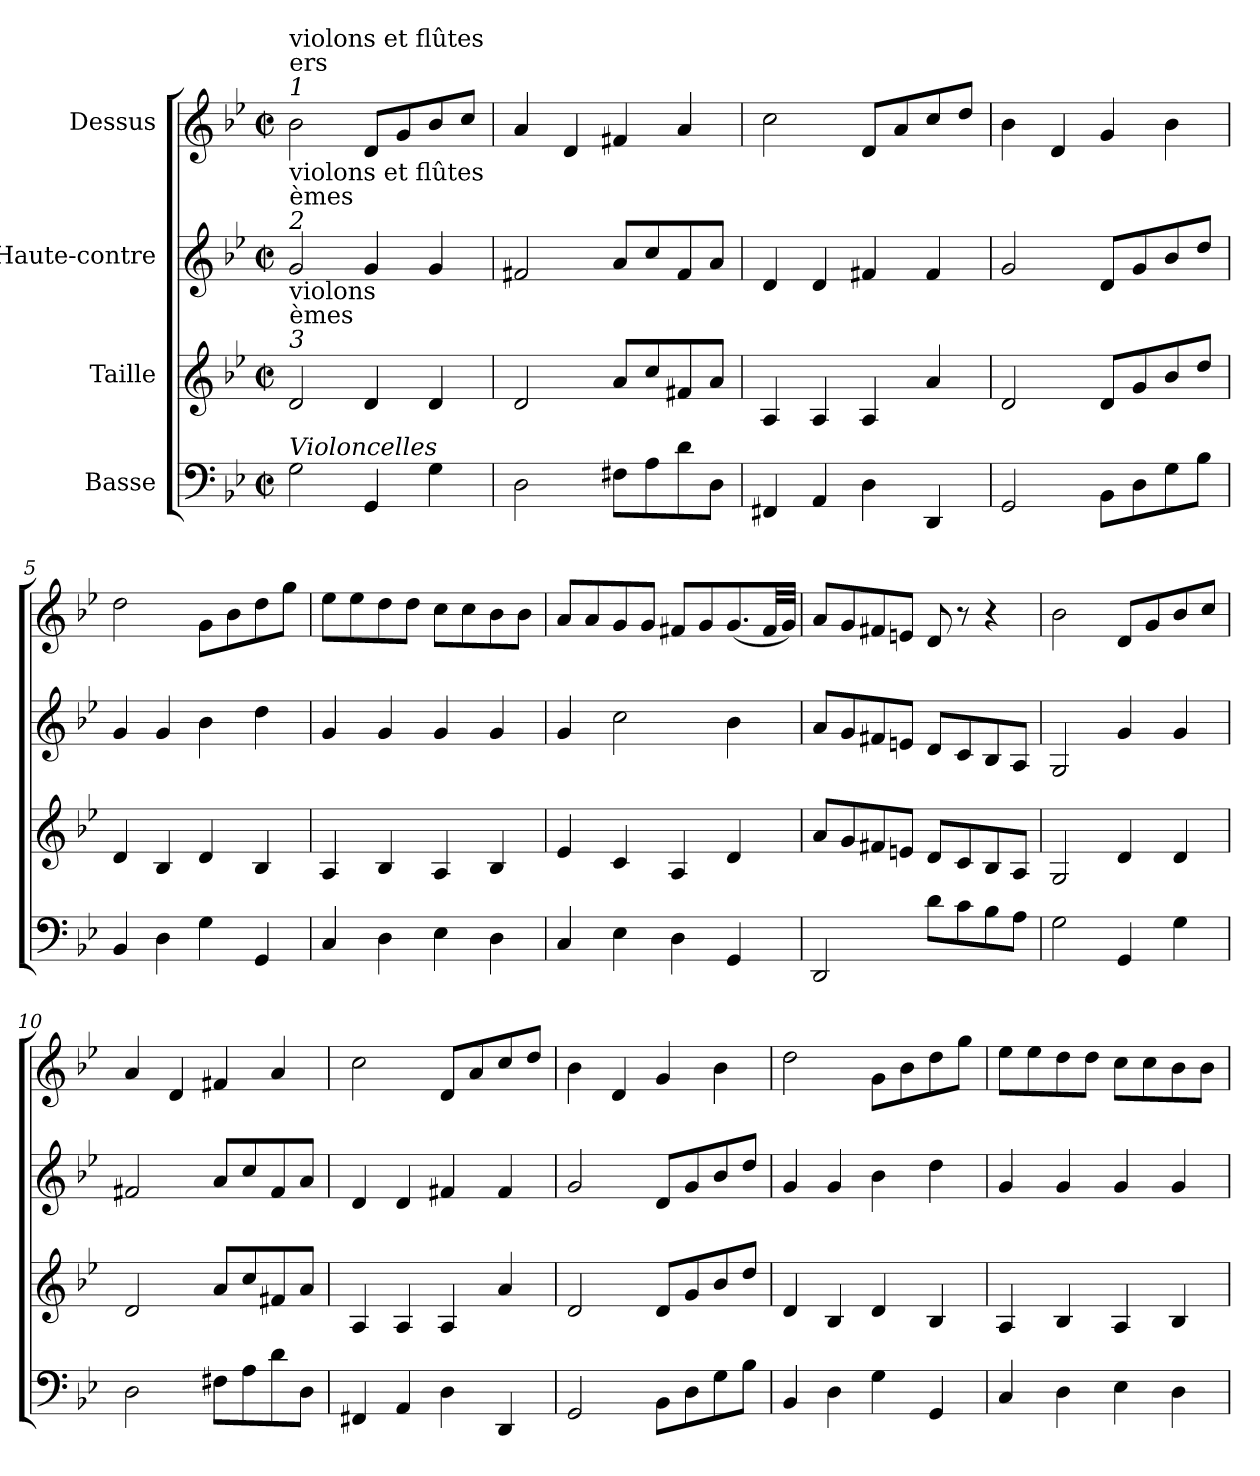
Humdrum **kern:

**kern	**kern	**kern	**kern
*part4	*part3	*part2	*part1
*staff4	*staff3	*staff2	*staff1
*I"Basse	*I"Taille	*I"Haute-contre	*I"Dessus
*clefF4	*clefG2	*clefG2	*clefG2
*k[b-e-]	*k[b-e-]	*k[b-e-]	*k[b-e-]
*M2/2	*M2/2	*M2/2	*M2/2
*met(c|)	*met(c|)	*met(c|)	*met(c|)
*MM216	*MM216	*MM216	*MM216
=1	=1	=1	=1
!	!	!	!LO:TX:a:i:t=1
!	!	!	!LO:TX:a:t=ers
!	!	!	!LO:TX:a:t=violons et flûtes
!	!	!LO:TX:a:i:t=2	!
!	!	!LO:TX:a:t=èmes	!
!	!	!LO:TX:a:t=violons et flûtes	!
!	!LO:TX:a:i:t=3	!	!
!	!LO:TX:a:t=èmes	!	!
!	!LO:TX:a:t=violons	!	!
!LO:TX:a:i:t=Violoncelles	!	!	!
2G\	2d/	2g/	2b-\
4GG/	4d/	4g/	8d/L
.	.	.	8g/
4G\	4d/	4g/	8b-/
.	.	.	8cc/J
=2	=2	=2	=2
2D\	2d/	2f#X/	4a/
.	.	.	4d/
8F#X\L	8a/L	8a/L	4f#X/
8A\	8cc/	8cc/	.
8d\	8f#X/	8f#/	4a/
8D\J	8a/J	8a/J	.
=3	=3	=3	=3
4FF#X/	4A/	4d/	2cc\
4AA/	4A/	4d/	.
4D\	4A/	4f#X/	8d/L
.	.	.	8a/
4DD/	4a/	4f#/	8cc/
.	.	.	8dd/J
=4	=4	=4	=4
2GG/	2d/	2g/	4b-\
.	.	.	4d/
8BB-\L	8d/L	8d/L	4g/
8D\	8g/	8g/	.
8G\	8b-/	8b-/	4b-\
8B-\J	8dd/J	8dd/J	.
=5	=5	=5	=5
4BB-/	4d/	4g/	2dd\
4D\	4B-/	4g/	.
4G\	4d/	4b-\	8g\L
.	.	.	8b-\
4GG/	4B-/	4dd\	8dd\
.	.	.	8gg\J
!!LO:LB:g=z
=6	=6	=6	=6
4C/	4A/	4g/	8ee-\L
.	.	.	8ee-\
4D\	4B-/	4g/	8dd\
.	.	.	8dd\J
4E-\	4A/	4g/	8cc\L
.	.	.	8cc\
4D\	4B-/	4g/	8b-\
.	.	.	8b-\J
=7	=7	=7	=7
4C/	4e-/	4g/	8a/L
.	.	.	8a/
4E-\	4c/	2cc\	8g/
.	.	.	8g/J
4D\	4A/	.	8f#X/L
.	.	.	8g/
4GG/	4d/	4b-\	(8.g/
.	.	.	32f#/LL
.	.	.	32g/JJJ)
=8	=8	=8	=8
2DD/	8a/L	8a/L	8a/L
.	8g/	8g/	8g/
.	8f#X/	8f#X/	8f#X/
.	8en/J	8en/J	8en/J
8d\L	8d/L	8d/L	8d/
8c\	8c/	8c/	8r
8B-\	8B-/	8B-/	4r
8A\J	8A/J	8A/J	.
=9	=9	=9	=9
2G\	2G/	2G/	2b-\
4GG/	4d/	4g/	8d/L
.	.	.	8g/
4G\	4d/	4g/	8b-/
.	.	.	8cc/J
=10	=10	=10	=10
2D\	2d/	2f#X/	4a/
.	.	.	4d/
8F#X\L	8a/L	8a/L	4f#X/
8A\	8cc/	8cc/	.
8d\	8f#X/	8f#/	4a/
8D\J	8a/J	8a/J	.
!!LO:LB:g=z
=11	=11	=11	=11
4FF#X/	4A/	4d/	2cc\
4AA/	4A/	4d/	.
4D\	4A/	4f#X/	8d/L
.	.	.	8a/
4DD/	4a/	4f#/	8cc/
.	.	.	8dd/J
=12	=12	=12	=12
2GG/	2d/	2g/	4b-\
.	.	.	4d/
8BB-\L	8d/L	8d/L	4g/
8D\	8g/	8g/	.
8G\	8b-/	8b-/	4b-\
8B-\J	8dd/J	8dd/J	.
=13	=13	=13	=13
4BB-/	4d/	4g/	2dd\
4D\	4B-/	4g/	.
4G\	4d/	4b-\	8g\L
.	.	.	8b-\
4GG/	4B-/	4dd\	8dd\
.	.	.	8gg\J
=14	=14	=14	=14
4C/	4A/	4g/	8ee-\L
.	.	.	8ee-\
4D\	4B-/	4g/	8dd\
.	.	.	8dd\J
4E-\	4A/	4g/	8cc\L
.	.	.	8cc\
4D\	4B-/	4g/	8b-\
.	.	.	8b-\J
=	=	=	=
*-	*-	*-	*-
